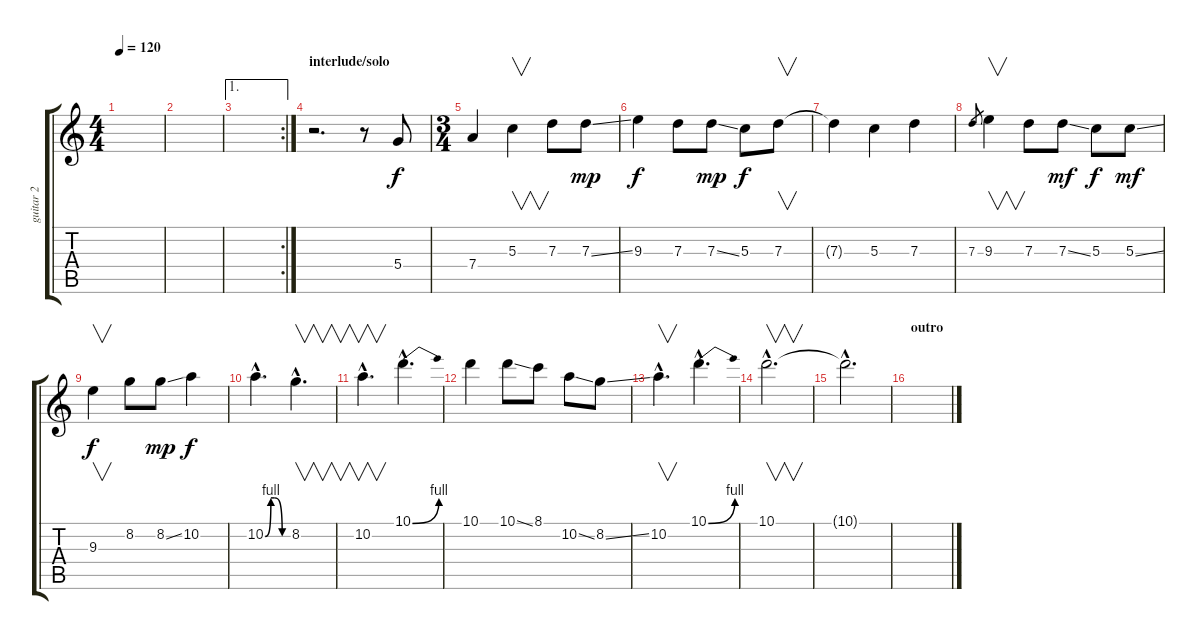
\track ("guitar 2" "guitar 2") {instrument electricguitarjazz}
\staff {score tabs}
\tuning (E4 B3 G3 D3 A2 E2) {hide}
\ts (4 4)
\tempo 120
\clef g2
\ks c
|
|
\ae 1
\rc 2
|
\section ("" "interlude/solo")
r.2{d} r.8 5.4.8 |
\ts (3 4)
7.4.4 5.3.4{v} 7.3.8 7.3{ss}.8{dy mp} |
9.3.4{dy f} 7.3.8 7.3{ss}.8{dy mp} 5.3.8{dy f} 7.3.8{v} |
7.3{t}.4 5.3.4 7.3.4 |
7.3.8{gr} 9.3.4{v} 7.3.8 7.3{ss}.8{dy mf} 5.3.8{dy f} 5.3{ss}.8{dy mf} |
9.3.4{v dy f} 8.2.8 8.2{ss}.8{dy mp} 10.2.4{dy f} |
10.2{be (custom 0 0 15 4 25 4 45 0 60 0) hac}.4{d} 8.2{hac}.4{v d} |
10.2{hac}.4{v d} 10.1{be (bend 0 0 60 4) hac}.4{d} |
10.1.4 10.1{ss}.8 8.1.8 10.2{ss}.8 8.2{ss}.8 |
10.2{hac}.4{v d} 10.1{be (bend 0 0 60 4) hac}.4{d} |
10.1{hac}.2{v d} |
10.1{hac t}.2{d} |
\section ("" "outro")
